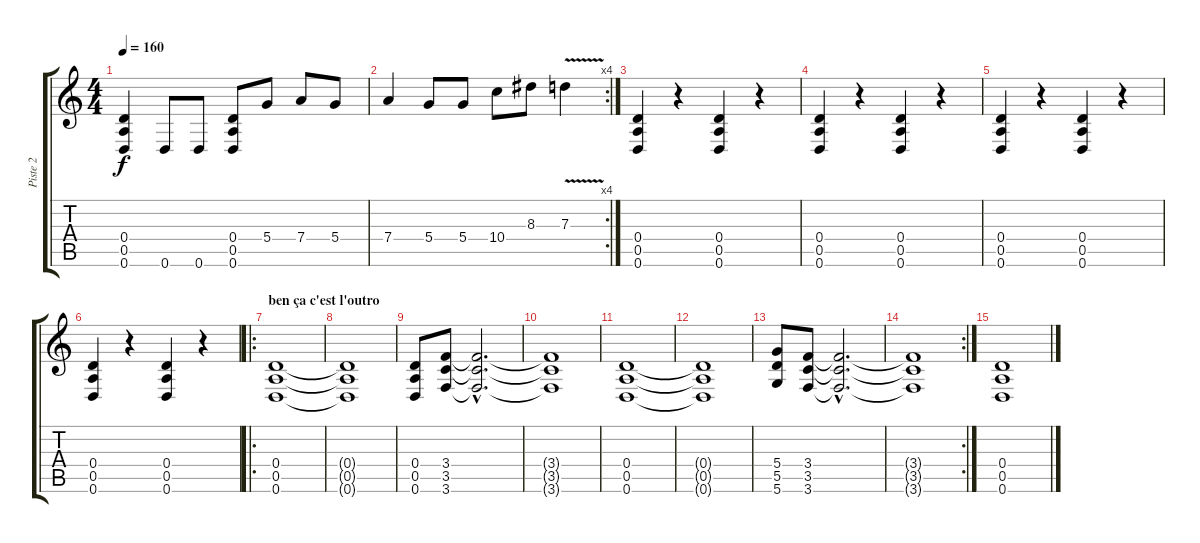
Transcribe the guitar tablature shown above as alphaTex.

\track ("Piste 2" "Piste 2") {instrument distortionguitar}
\staff {score tabs}
\tuning (E4 B3 G3 D3 A2 D2) {hide}
\ts (4 4)
\tempo 160
\clef g2
\ks c
(0.4 0.5 0.6).4{dy f} 0.6.8 0.6.8 (0.4 0.5 0.6).8 5.4.8 7.4.8 5.4.8 |
\rc 4
7.4.4 5.4.8 5.4.8 10.4.8 8.3.8 7.3{v}.4 |
(0.4 0.5 0.6).4 r.4 (0.4 0.5 0.6).4 r.4 |
(0.4 0.5 0.6).4 r.4 (0.4 0.5 0.6).4 r.4 |
(0.4 0.5 0.6).4 r.4 (0.4 0.5 0.6).4 r.4 |
(0.4 0.5 0.6).4 r.4 (0.4 0.5 0.6).4 r.4 |
\ro
\section ("" "ben ça c'est l'outro")
(0.4 0.5 0.6).1 |
(0.4{t} 0.5{t} 0.6{t}).1 |
(0.4 0.5 0.6).8 (3.4 3.5 3.6).8 (3.4{hac t} 3.5{hac t} 3.6{hac t}).2{d} |
(3.4{t} 3.5{t} 3.6{t}).1 |
(0.4 0.5 0.6).1 |
(0.4{t} 0.5{t} 0.6{t}).1 |
(5.4 5.5 5.6).8 (3.4 3.5 3.6).8 (3.4{hac t} 3.5{hac t} 3.6{hac t}).2{d} |
\rc 2
(3.4{t} 3.5{t} 3.6{t}).1 |
(0.4 0.5 0.6).1
